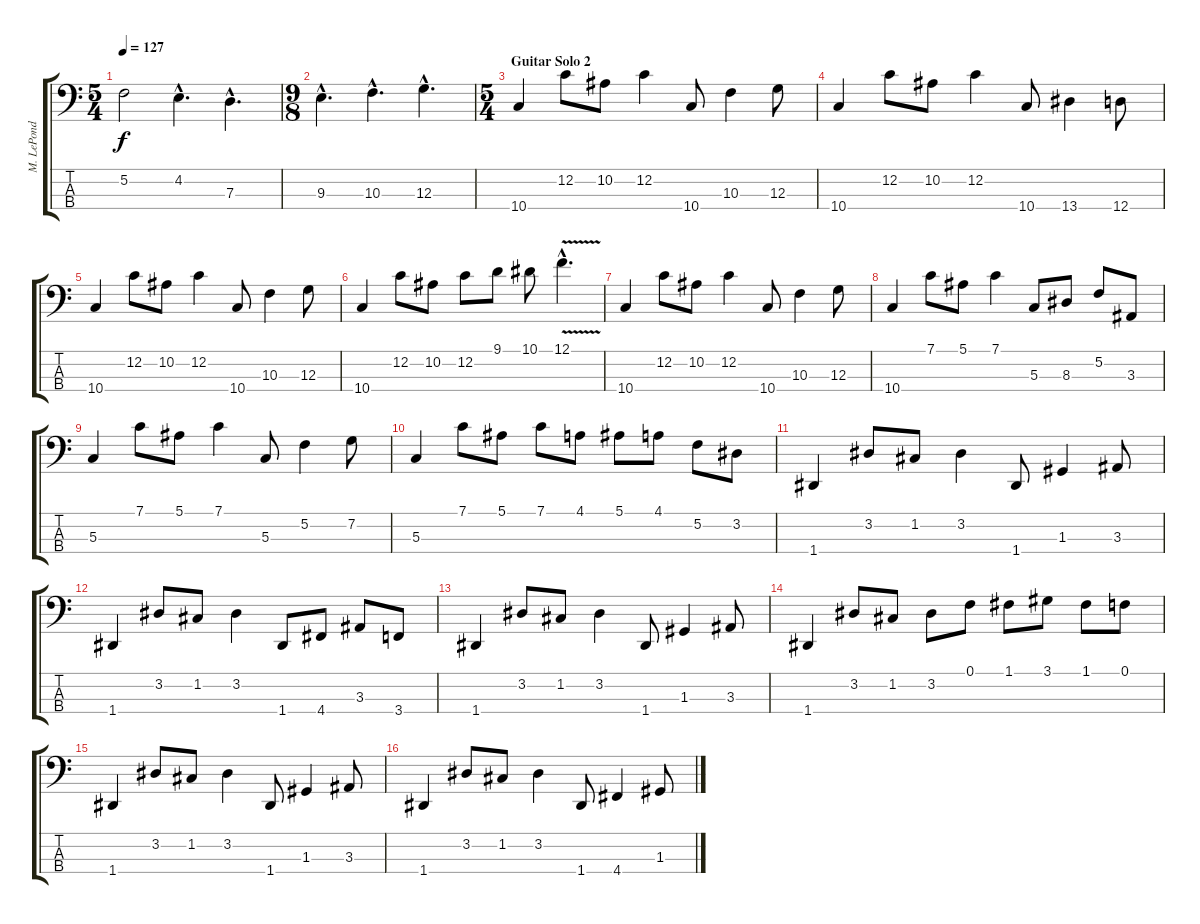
\track ("M. LePond [Bass]" "M. LePond ") {instrument electricbassfinger}
\staff {score tabs}
\tuning (F2 C2 G1 D1) {hide}
\ts (5 4)
\tempo 127
\clef f4
\ks c
5.2.2{dy f} 4.2{hac}.4{d} 7.3{hac}.4{d} |
\ts (9 8)
9.3{hac}.4{d} 10.3{hac}.4{d} 12.3{hac}.4{d} |
\ts (5 4)
\section ("" "Guitar Solo 2")
10.4.4 12.2.8 10.2.8 12.2.4 10.4.8 10.3.4 12.3.8 |
10.4.4 12.2.8 10.2.8 12.2.4 10.4.8 13.4.4 12.4.8 |
10.4.4 12.2.8 10.2.8 12.2.4 10.4.8 10.3.4 12.3.8 |
10.4.4 12.2.8 10.2.8 12.2.8 9.1.8 10.1.8 12.1{v hac}.4{d} |
10.4.4 12.2.8 10.2.8 12.2.4 10.4.8 10.3.4 12.3.8 |
10.4.4 7.1.8 5.1.8 7.1.4 5.3.8 8.3.8 5.2.8 3.3.8 |
5.3.4 7.1.8 5.1.8 7.1.4 5.3.8 5.2.4 7.2.8 |
5.3.4 7.1.8 5.1.8 7.1.8 4.1.8 5.1.8 4.1.8 5.2.8 3.2.8 |
1.4.4 3.2.8 1.2.8 3.2.4 1.4.8 1.3.4 3.3.8 |
1.4.4 3.2.8 1.2.8 3.2.4 1.4.8 4.4.8 3.3.8 3.4.8 |
1.4.4 3.2.8 1.2.8 3.2.4 1.4.8 1.3.4 3.3.8 |
1.4.4 3.2.8 1.2.8 3.2.8 0.1.8 1.1.8 3.1.8 1.1.8 0.1.8 |
1.4.4 3.2.8 1.2.8 3.2.4 1.4.8 1.3.4 3.3.8 |
1.4.4 3.2.8 1.2.8 3.2.4 1.4.8 4.4.4 1.3.8
